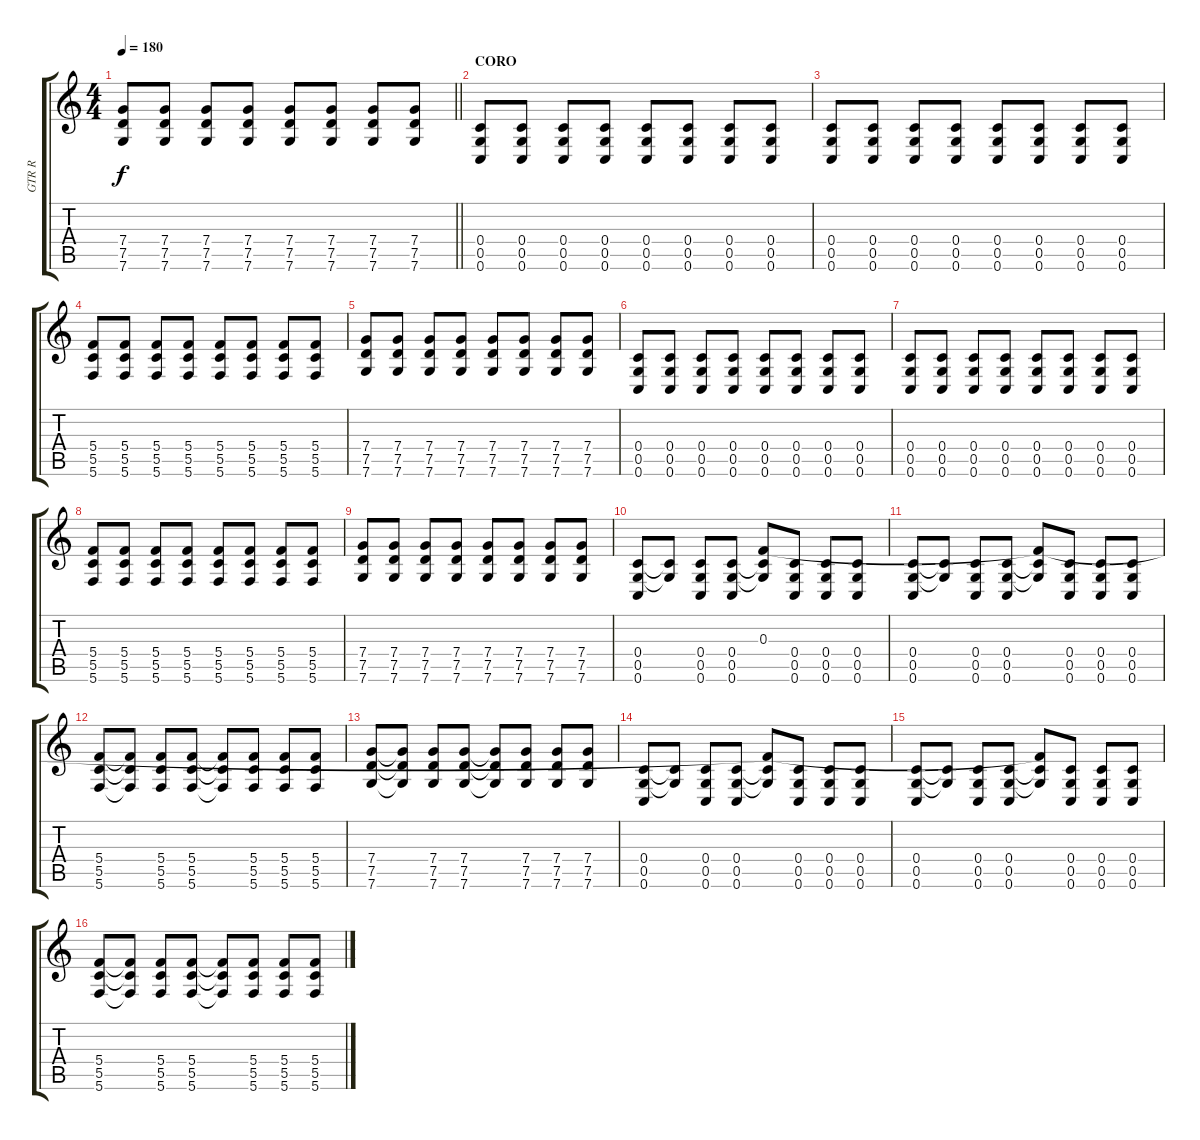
\track ("GTR R" "GTR R") {instrument distortionguitar}
\staff {score tabs}
\tuning (D4 A3 F3 C3 G2 C2) {hide}
\ts (4 4)
\tempo 180
\clef g2
\barLineRight lightlight
\ks c
(7.4 7.5 7.6).8{dy f} (7.4 7.5 7.6).8 (7.4 7.5 7.6).8 (7.4 7.5 7.6).8 (7.4 7.5 7.6).8 (7.4 7.5 7.6).8 (7.4 7.5 7.6).8 (7.4 7.5 7.6).8 |
\section ("" "CORO")
(0.4 0.5 0.6).8 (0.4 0.5 0.6).8 (0.4 0.5 0.6).8 (0.4 0.5 0.6).8 (0.4 0.5 0.6).8 (0.4 0.5 0.6).8 (0.4 0.5 0.6).8 (0.4 0.5 0.6).8 |
(0.4 0.5 0.6).8 (0.4 0.5 0.6).8 (0.4 0.5 0.6).8 (0.4 0.5 0.6).8 (0.4 0.5 0.6).8 (0.4 0.5 0.6).8 (0.4 0.5 0.6).8 (0.4 0.5 0.6).8 |
(5.4 5.5 5.6).8 (5.4 5.5 5.6).8 (5.4 5.5 5.6).8 (5.4 5.5 5.6).8 (5.4 5.5 5.6).8 (5.4 5.5 5.6).8 (5.4 5.5 5.6).8 (5.4 5.5 5.6).8 |
(7.4 7.5 7.6).8 (7.4 7.5 7.6).8 (7.4 7.5 7.6).8 (7.4 7.5 7.6).8 (7.4 7.5 7.6).8 (7.4 7.5 7.6).8 (7.4 7.5 7.6).8 (7.4 7.5 7.6).8 |
(0.4 0.5 0.6).8 (0.4 0.5 0.6).8 (0.4 0.5 0.6).8 (0.4 0.5 0.6).8 (0.4 0.5 0.6).8 (0.4 0.5 0.6).8 (0.4 0.5 0.6).8 (0.4 0.5 0.6).8 |
(0.4 0.5 0.6).8 (0.4 0.5 0.6).8 (0.4 0.5 0.6).8 (0.4 0.5 0.6).8 (0.4 0.5 0.6).8 (0.4 0.5 0.6).8 (0.4 0.5 0.6).8 (0.4 0.5 0.6).8 |
(5.4 5.5 5.6).8 (5.4 5.5 5.6).8 (5.4 5.5 5.6).8 (5.4 5.5 5.6).8 (5.4 5.5 5.6).8 (5.4 5.5 5.6).8 (5.4 5.5 5.6).8 (5.4 5.5 5.6).8 |
(7.4 7.5 7.6).8 (7.4 7.5 7.6).8 (7.4 7.5 7.6).8 (7.4 7.5 7.6).8 (7.4 7.5 7.6).8 (7.4 7.5 7.6).8 (7.4 7.5 7.6).8 (7.4 7.5 7.6).8 |
(0.4 0.5 0.6).8 (0.4{t} 0.5{t}).8 (0.4 0.5 0.6).8 (0.4 0.5 0.6).8 (0.3 0.4{t} 0.5{t}).8 (0.4 0.5 0.6).8 (0.4 0.5 0.6).8 (0.4 0.5 0.6).8 |
(0.4 0.5 0.6).8 (0.4{t} 0.5{t}).8 (0.4 0.5 0.6).8 (0.4 0.5 0.6).8 (0.3{t} 0.4{t} 0.5{t}).8 (0.4 0.5 0.6).8 (0.4 0.5 0.6).8 (0.4 0.5 0.6).8 |
(5.4 5.5 5.6).8 (5.4{t} 5.5{t} 5.6{t}).8 (5.4 5.5 5.6).8 (5.4 5.5 5.6).8 (5.4{t} 5.5{t} 5.6{t}).8 (5.4 5.5 5.6).8 (5.4 5.5 5.6).8 (5.4 5.5 5.6).8 |
(7.4 7.5 7.6).8 (7.4{t} 7.5{t} 7.6{t}).8 (7.4 7.5 7.6).8 (7.4 7.5 7.6).8 (7.4{t} 7.5{t} 7.6{t}).8 (7.4 7.5 7.6).8 (7.4 7.5 7.6).8 (7.4 7.5 7.6).8 |
(0.4 0.5 0.6).8 (0.4{t} 0.5{t}).8 (0.4 0.5 0.6).8 (0.4 0.5 0.6).8 (0.3{t} 0.4{t} 0.5{t}).8 (0.4 0.5 0.6).8 (0.4 0.5 0.6).8 (0.4 0.5 0.6).8 |
(0.4 0.5 0.6).8 (0.4{t} 0.5{t}).8 (0.4 0.5 0.6).8 (0.4 0.5 0.6).8 (0.3{t} 0.4{t} 0.5{t}).8 (0.4 0.5 0.6).8 (0.4 0.5 0.6).8 (0.4 0.5 0.6).8 |
(5.4 5.5 5.6).8 (5.4{t} 5.5{t} 5.6{t}).8 (5.4 5.5 5.6).8 (5.4 5.5 5.6).8 (5.4{t} 5.5{t} 5.6{t}).8 (5.4 5.5 5.6).8 (5.4 5.5 5.6).8 (5.4 5.5 5.6).8
